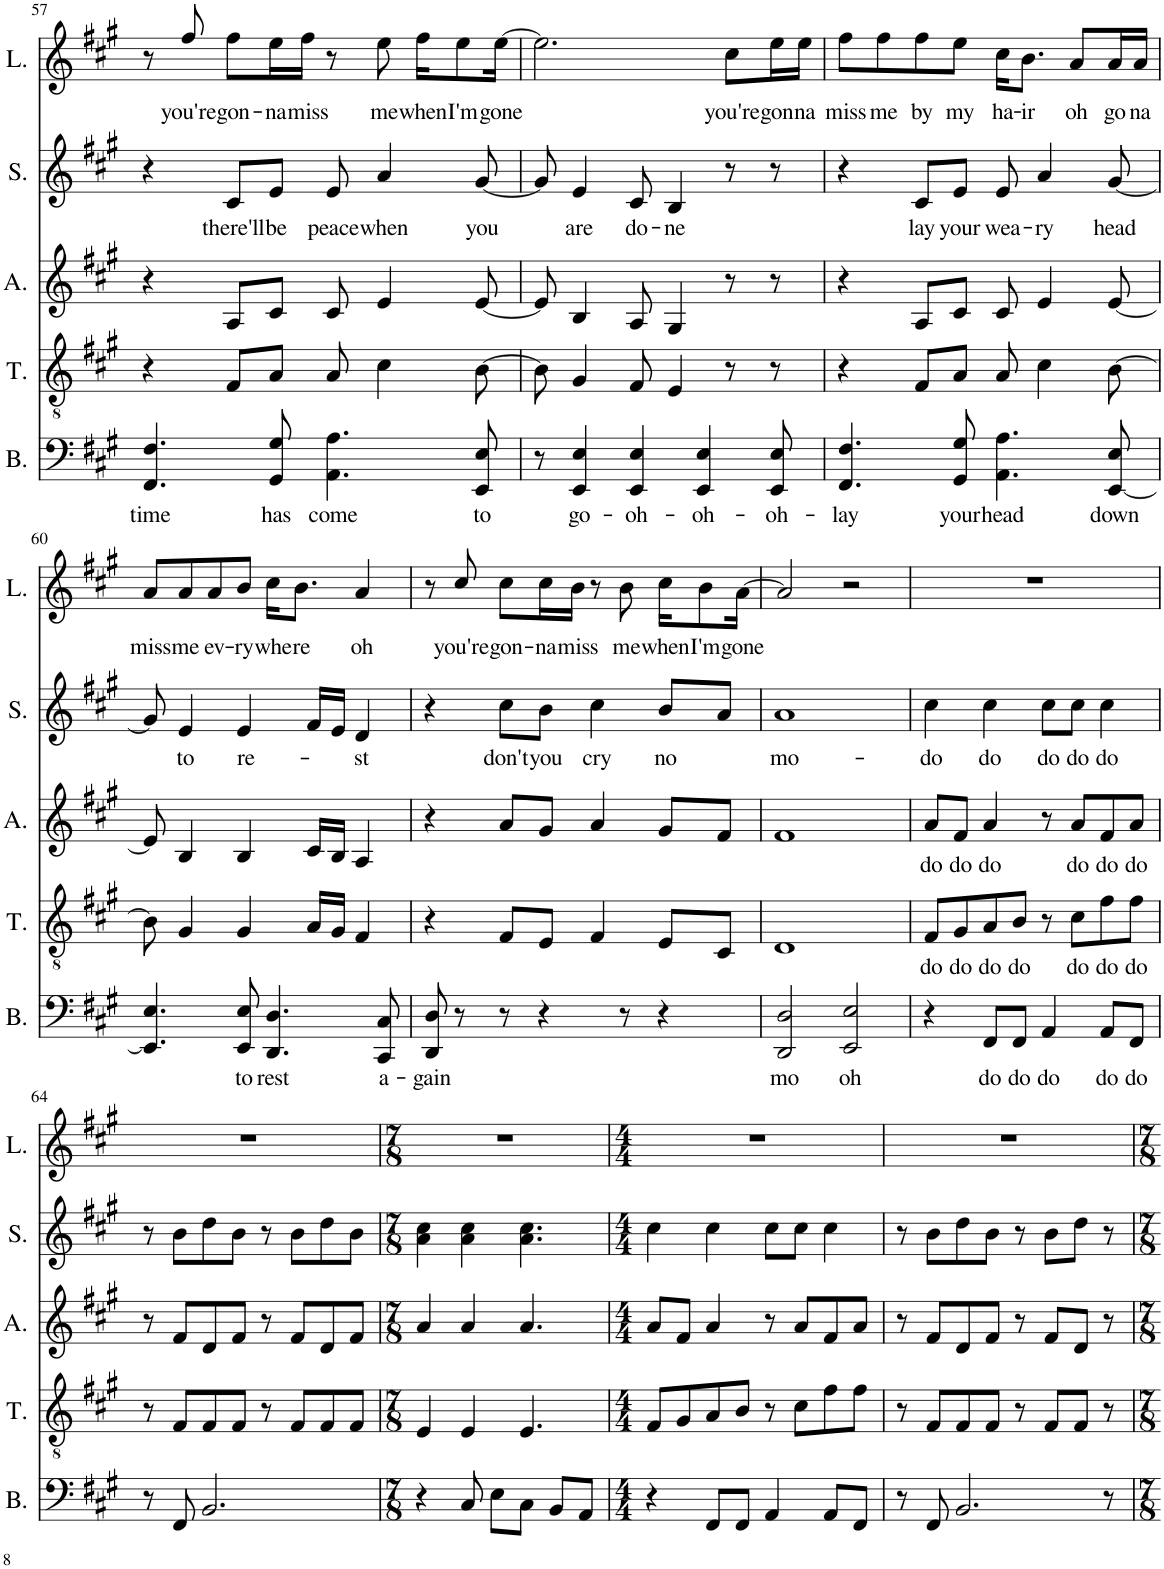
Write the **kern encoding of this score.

**kern	**text	**kern	**text	**kern	**text	**kern	**text	**kern	**text
*part5	*part5	*part4	*part4	*part3	*part3	*part2	*part2	*part1	*part1
*staff5	*staff5	*staff4	*staff4	*staff3	*staff3	*staff2	*staff2	*staff1	*staff1
*I"Ba$$	*	*I"Tenor	*	*I"Alto	*	*I"Soprano	*	*I"Lead	*
*I'B.	*	*I'T.	*	*I'A.	*	*I'S.	*	*I'L.	*
!!LO:PB:g=z
*clefF4	*	*clefGv2	*	*clefG2	*	*clefG2	*	*clefG2	*
*k[f#c#g#]	*	*k[f#c#g#]	*	*k[f#c#g#]	*	*k[f#c#g#]	*	*k[f#c#g#]	*
*M4/4	*	*M4/4	*	*M4/4	*	*M4/4	*	*M4/4	*
=57	=57	=57	=57	=57	=57	=57	=57	=57	=57
!	!LO:LY:b	!	!	!	!	!	!	!	!
4.FF#/ 4.F#/	time	4r	.	4r	.	4r	.	8r	.
!	!	!	!	!	!	!	!	!	!LO:LY:b
.	.	.	.	.	.	.	.	8ff#/	you're
!	!	!	!	!	!	!	!LO:LY:b	!	!LO:LY:b
.	.	8F#/L	.	8A/L	.	8c#/L	there'll	8ff#\L	gon-
!	!LO:LY:b	!	!	!	!	!	!LO:LY:b	!	!LO:LY:b
8GG#/ 8G#/	has	8A/J	.	8c#/J	.	8e/J	be	16ee\L	-na
!	!	!	!	!	!	!	!	!	!LO:LY:b
.	.	.	.	.	.	.	.	16ff#\JJ	miss
!	!LO:LY:b	!	!	!	!	!	!LO:LY:b	!	!
4.AA\ 4.A\	come	8A/	.	8c#/	.	8e/	peace	8r	.
!	!	!	!	!	!	!	!LO:LY:b	!	!LO:LY:b
.	.	4c#\	.	4e/	.	4a/	when	8ee\	me
!	!	!	!	!	!	!	!	!	!LO:LY:b
.	.	.	.	.	.	.	.	16ff#\KL	when
!	!	!	!	!	!	!	!	!	!LO:LY:b
.	.	.	.	.	.	.	.	8ee\	I'm
!	!LO:LY:b	!	!	!	!	!	!LO:LY:b	!	!
8EE/ 8E/	to	[8B\	.	[8e/	.	[8g#/	you	.	.
!	!	!	!	!	!	!	!	!	!LO:LY:b
.	.	.	.	.	.	.	.	[16ee\Jk	gone
=58	=58	=58	=58	=58	=58	=58	=58	=58	=58
8r	.	8B\]	.	8e/]	.	8g#/]	.	2.ee\]	.
!	!LO:LY:b	!	!	!	!	!	!LO:LY:b	!	!
4EE/ 4E/	go-	4G#/	.	4B/	.	4e/	are	.	.
!	!LO:LY:b	!	!	!	!	!	!LO:LY:b	!	!
4EE/ 4E/	-oh-	8F#/	.	8A/	.	8c#/	do-	.	.
!	!	!	!	!	!	!	!LO:LY:b	!	!
.	.	4E/	.	4G#/	.	4B/	-ne	.	.
!	!LO:LY:b	!	!	!	!	!	!	!	!
4EE/ 4E/	-oh-	.	.	.	.	.	.	.	.
!	!	!	!	!	!	!	!	!	!LO:LY:b
.	.	8r	.	8r	.	8r	.	8cc#\L	you're
!	!LO:LY:b	!	!	!	!	!	!	!	!LO:LY:b
8EE/ 8E/	-oh-	8r	.	8r	.	8r	.	16ee\L	gon-
!	!	!	!	!	!	!	!	!	!LO:LY:b
.	.	.	.	.	.	.	.	16ee\JJ	-na
=59	=59	=59	=59	=59	=59	=59	=59	=59	=59
!	!LO:LY:b	!	!	!	!	!	!	!	!LO:LY:b
4.FF#/ 4.F#/	-lay	4r	.	4r	.	4r	.	8ff#\L	miss
!	!	!	!	!	!	!	!	!	!LO:LY:b
.	.	.	.	.	.	.	.	8ff#\	me
!	!	!	!	!	!	!	!LO:LY:b	!	!LO:LY:b
.	.	8F#/L	.	8A/L	.	8c#/L	lay	8ff#\	by
!	!LO:LY:b	!	!	!	!	!	!LO:LY:b	!	!LO:LY:b
8GG#/ 8G#/	your	8A/J	.	8c#/J	.	8e/J	your	8ee\J	my
!	!LO:LY:b	!	!	!	!	!	!LO:LY:b	!	!LO:LY:b
4.AA\ 4.A\	head	8A/	.	8c#/	.	8e/	wea-	16cc#\KL	ha-
!	!	!	!	!	!	!	!	!	!LO:LY:b
.	.	.	.	.	.	.	.	8.b\J	-ir
!	!	!	!	!	!	!	!LO:LY:b	!	!
.	.	4c#\	.	4e/	.	4a/	-ry	.	.
!	!	!	!	!	!	!	!	!	!LO:LY:b
.	.	.	.	.	.	.	.	8a/L	oh
!	!LO:LY:b	!	!	!	!	!	!LO:LY:b	!	!LO:LY:b
[8EE/ 8E/	down	[8B\	.	[8e/	.	[8g#/	head	16a/L	go-
!	!	!	!	!	!	!	!	!	!LO:LY:b
.	.	.	.	.	.	.	.	16a/JJ	-na
!!LO:LB:g=z
=60	=60	=60	=60	=60	=60	=60	=60	=60	=60
!	!	!	!	!	!	!	!	!	!LO:LY:b
4.EE/] 4.E/	.	8B\]	.	8e/]	.	8g#/]	.	8a/L	miss
!	!	!	!	!	!	!	!LO:LY:b	!	!LO:LY:b
.	.	4G#/	.	4B/	.	4e/	to	8a/	me
!	!	!	!	!	!	!	!	!	!LO:LY:b
.	.	.	.	.	.	.	.	8a/	ev-
!	!LO:LY:b	!	!	!	!	!	!LO:LY:b	!	!LO:LY:b
8EE/ 8E/	to	4G#/	.	4B/	.	4e/	re-	8b/J	-ry-
!	!LO:LY:b	!	!	!	!	!	!	!	!LO:LY:b
4.DD/ 4.D/	rest	.	.	.	.	.	.	16cc#\KL	-whe-
!	!	!	!	!	!	!	!	!	!LO:LY:b
.	.	.	.	.	.	.	.	8.b\J	-re
.	.	16A/LL	.	16c#/LL	.	16f#/LL	.	.	.
.	.	16G#/JJ	.	16B/JJ	.	16e/JJ	.	.	.
!	!	!	!	!	!	!	!LO:LY:b	!	!LO:LY:b
.	.	4F#/	.	4A/	.	4d/	-st	4a/	oh
!	!LO:LY:b	!	!	!	!	!	!	!	!
8CC#/ 8C#/	a-	.	.	.	.	.	.	.	.
=61	=61	=61	=61	=61	=61	=61	=61	=61	=61
!	!LO:LY:b	!	!	!	!	!	!	!	!
8DD/ 8D/	-gain	4r	.	4r	.	4r	.	8r	.
!	!	!	!	!	!	!	!	!	!LO:LY:b
8r	.	.	.	.	.	.	.	8cc#/	you're
!	!	!	!	!	!	!	!LO:LY:b	!	!LO:LY:b
8r	.	8F#/L	.	8a/L	.	8cc#\L	don't	8cc#\L	gon-
!	!	!	!	!	!	!	!LO:LY:b	!	!LO:LY:b
4r	.	8E/J	.	8g#/J	.	8b\J	you	16cc#\L	-na
!	!	!	!	!	!	!	!	!	!LO:LY:b
.	.	.	.	.	.	.	.	16b\JJ	miss
!	!	!	!	!	!	!	!LO:LY:b	!	!
.	.	4F#/	.	4a/	.	4cc#\	cry	8r	.
!	!	!	!	!	!	!	!	!	!LO:LY:b
8r	.	.	.	.	.	.	.	8b\	me
!	!	!	!	!	!	!	!LO:LY:b	!	!LO:LY:b
4r	.	8E/L	.	8g#/L	.	8b/L	no	16cc#\KL	when
!	!	!	!	!	!	!	!	!	!LO:LY:b
.	.	.	.	.	.	.	.	8b\	I'm
.	.	8C#/J	.	8f#/J	.	8a/J	.	.	.
!	!	!	!	!	!	!	!	!	!LO:LY:b
.	.	.	.	.	.	.	.	[16a\Jk	gone
=62	=62	=62	=62	=62	=62	=62	=62	=62	=62
!	!LO:LY:b	!	!	!	!	!	!LO:LY:b	!	!
2DD/ 2D/	mo	1D	.	1f#	.	1a	mo-	2a/]	.
!	!LO:LY:b	!	!	!	!	!	!	!	!
2EE/ 2E/	oh	.	.	.	.	.	.	2r	.
=63	=63	=63	=63	=63	=63	=63	=63	=63	=63
!	!	!	!LO:LY:b	!	!LO:LY:b	!	!LO:LY:b	!	!
4r	.	8F#/L	do	8a/L	do	4cc#\	do	1r	.
!	!	!	!LO:LY:b	!	!LO:LY:b	!	!	!	!
.	.	8G#/	do	8f#/J	do	.	.	.	.
!	!LO:LY:b	!	!LO:LY:b	!	!LO:LY:b	!	!LO:LY:b	!	!
8FF#/L	do	8A/	do	4a/	do	4cc#\	do	.	.
!	!LO:LY:b	!	!LO:LY:b	!	!	!	!	!	!
8FF#/J	do	8B/J	do	.	.	.	.	.	.
!	!LO:LY:b	!	!	!	!	!	!LO:LY:b	!	!
4AA/	do	8r	.	8r	.	8cc#\L	do	.	.
!	!	!	!LO:LY:b	!	!LO:LY:b	!	!LO:LY:b	!	!
.	.	8c#\L	do	8a/L	do	8cc#\J	do	.	.
!	!LO:LY:b	!	!LO:LY:b	!	!LO:LY:b	!	!LO:LY:b	!	!
8AA/L	do	8f#\	do	8f#/	do	4cc#\	do	.	.
!	!LO:LY:b	!	!LO:LY:b	!	!LO:LY:b	!	!	!	!
8FF#/J	do	8f#\J	do	8a/J	do	.	.	.	.
!!LO:LB:g=z
=64	=64	=64	=64	=64	=64	=64	=64	=64	=64
8r	.	8r	.	8r	.	8r	.	1r	.
8FF#/	.	8F#/L	.	8f#/L	.	8b\L	.	.	.
2.BB/	.	8F#/	.	8d/	.	8dd\	.	.	.
.	.	8F#/J	.	8f#/J	.	8b\J	.	.	.
.	.	8r	.	8r	.	8r	.	.	.
.	.	8F#/L	.	8f#/L	.	8b\L	.	.	.
.	.	8F#/	.	8d/	.	8dd\	.	.	.
.	.	8F#/J	.	8f#/J	.	8b\J	.	.	.
=65	=65	=65	=65	=65	=65	=65	=65	=65	=65
*M7/8	*	*M7/8	*	*M7/8	*	*M7/8	*	*M7/8	*
4r	.	4E/	.	4a/	.	4a\ 4cc#\	.	2..r	.
8C#/	.	4E/	.	4a/	.	4a\ 4cc#\	.	.	.
8E\L	.	.	.	.	.	.	.	.	.
8C#\J	.	4.E/	.	4.a/	.	4.a\ 4.cc#\	.	.	.
8BB/L	.	.	.	.	.	.	.	.	.
8AA/J	.	.	.	.	.	.	.	.	.
=66	=66	=66	=66	=66	=66	=66	=66	=66	=66
*M4/4	*	*M4/4	*	*M4/4	*	*M4/4	*	*M4/4	*
4r	.	8F#/L	.	8a/L	.	4cc#\	.	1r	.
.	.	8G#/	.	8f#/J	.	.	.	.	.
8FF#/L	.	8A/	.	4a/	.	4cc#\	.	.	.
8FF#/J	.	8B/J	.	.	.	.	.	.	.
4AA/	.	8r	.	8r	.	8cc#\L	.	.	.
.	.	8c#\L	.	8a/L	.	8cc#\J	.	.	.
8AA/L	.	8f#\	.	8f#/	.	4cc#\	.	.	.
8FF#/J	.	8f#\J	.	8a/J	.	.	.	.	.
=67	=67	=67	=67	=67	=67	=67	=67	=67	=67
8r	.	8r	.	8r	.	8r	.	1r	.
8FF#/	.	8F#/L	.	8f#/L	.	8b\L	.	.	.
2.BB/	.	8F#/	.	8d/	.	8dd\	.	.	.
.	.	8F#/J	.	8f#/J	.	8b\J	.	.	.
.	.	8r	.	8r	.	8r	.	.	.
.	.	8F#/L	.	8f#/L	.	8b\L	.	.	.
.	.	8F#/J	.	8d/J	.	8dd\J	.	.	.
.	.	8r	.	8r	.	8r	.	.	.
8r	.	8ryy	.	8ryy	.	8ryy	.	8ryy	.
=	=	=	=	=	=	=	=	=	=
*-	*-	*-	*-	*-	*-	*-	*-	*-	*-
